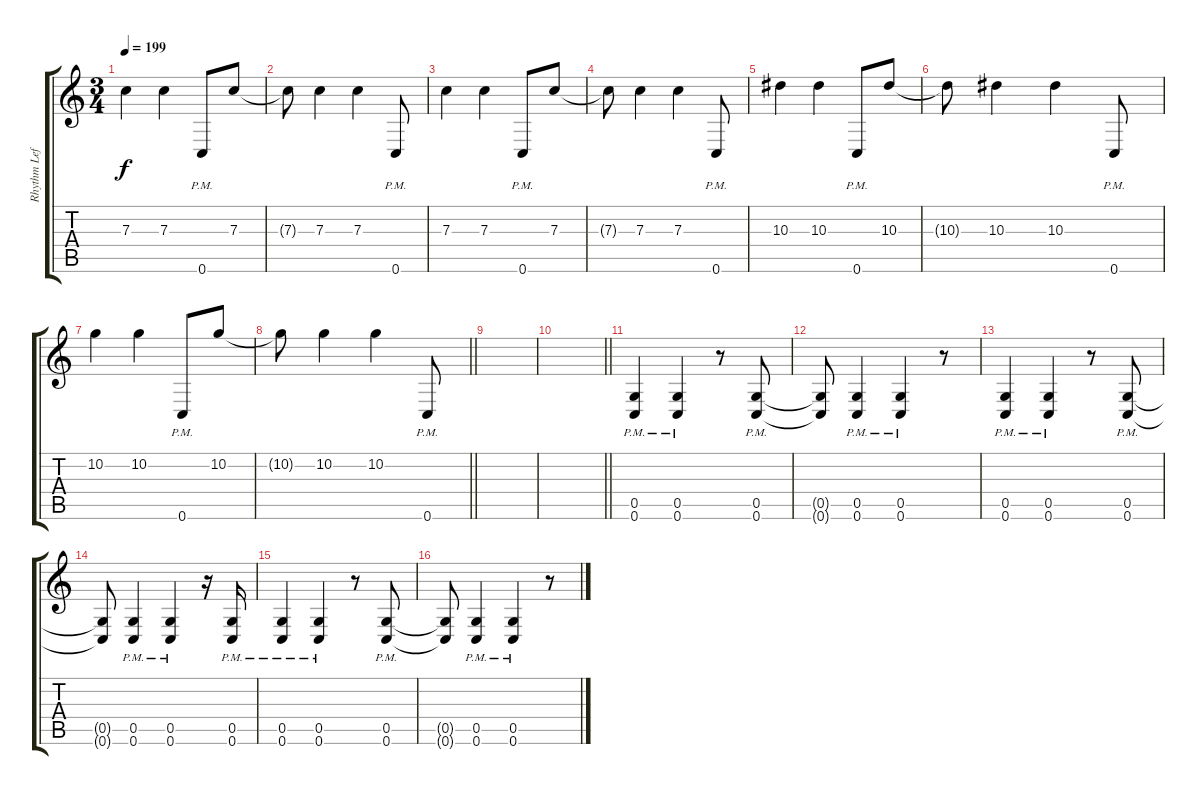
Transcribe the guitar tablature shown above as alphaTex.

\track ("Rhythm Left" "Rhythm Lef") {instrument distortionguitar}
\staff {score tabs}
\tuning (D4 A3 F3 C3 G2 C2) {hide}
\ts (3 4)
\tempo 199
\clef g2
\ks c
7.3.4{dy f} 7.3.4 0.6{pm}.8 7.3.8 |
7.3{t}.8 7.3.4 7.3.4 0.6{pm}.8 |
7.3.4 7.3.4 0.6{pm}.8 7.3.8 |
7.3{t}.8 7.3.4 7.3.4 0.6{pm}.8 |
10.3.4 10.3.4 0.6{pm}.8 10.3.8 |
10.3{t}.8 10.3.4 10.3.4 0.6{pm}.8 |
10.2.4 10.2.4 0.6{pm}.8 10.2.8 |
\barLineRight lightlight
10.2{t}.8 10.2.4 10.2.4 0.6{pm}.8 |
\section ("" "")
|
\barLineRight lightlight
|
\section ("" "")
(0.5{pm} 0.6{pm}).4 (0.5{pm} 0.6{pm}).4 r.8 (0.5{pm} 0.6{pm}).8 |
(0.5{t} 0.6{t}).8 (0.5{pm} 0.6{pm}).4 (0.5{pm} 0.6{pm}).4 r.8 |
(0.5{pm} 0.6{pm}).4 (0.5{pm} 0.6{pm}).4 r.8 (0.5{pm} 0.6{pm}).8 |
(0.5{t} 0.6{t}).8 (0.5{pm} 0.6{pm}).4 (0.5{pm} 0.6{pm}).4 r.16 (0.5{pm} 0.6{pm}).16 |
(0.5{pm} 0.6{pm}).4 (0.5{pm} 0.6{pm}).4 r.8 (0.5{pm} 0.6{pm}).8 |
(0.5{t} 0.6{t}).8 (0.5{pm} 0.6{pm}).4 (0.5{pm} 0.6{pm}).4 r.8
